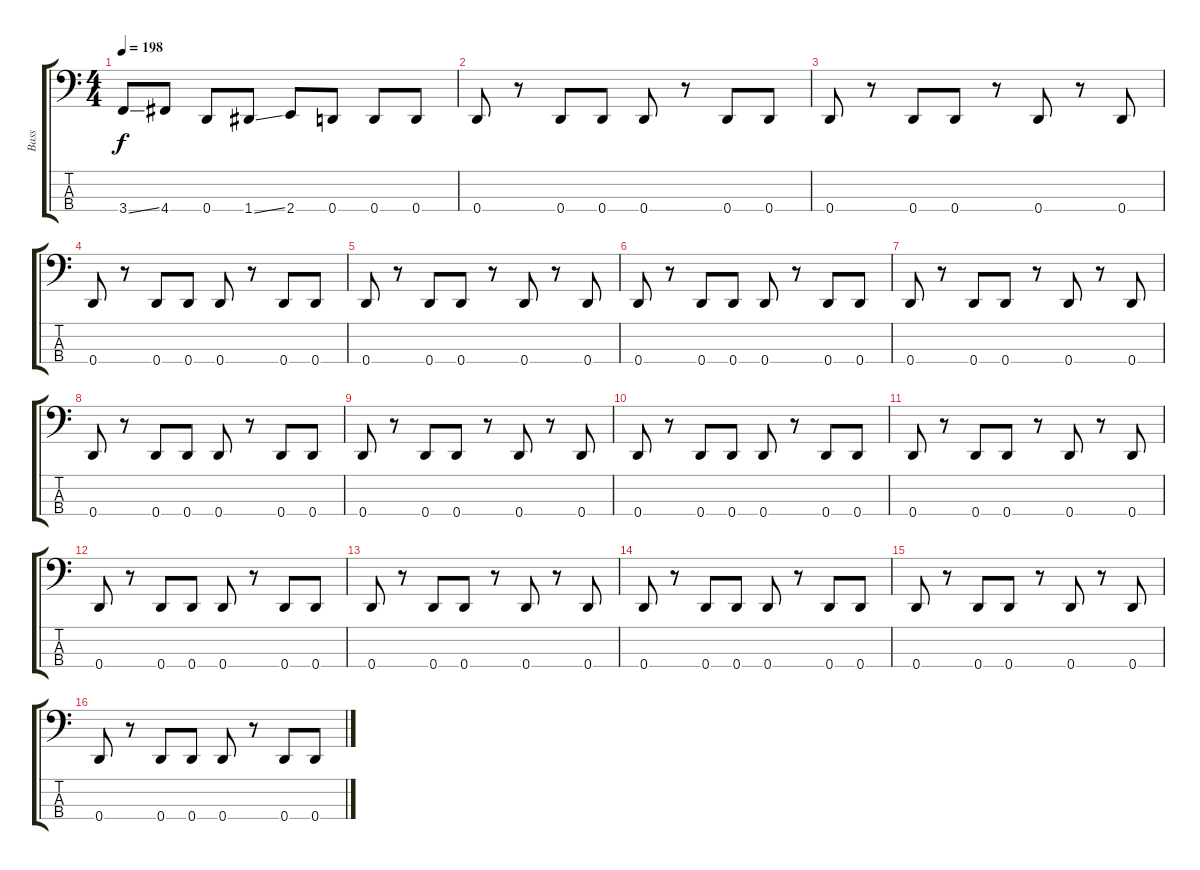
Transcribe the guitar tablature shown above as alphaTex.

\track ("Bass" "Bass") {instrument electricbasspick}
\staff {score tabs}
\tuning (G2 D2 A1 D1) {hide}
\ts (4 4)
\tempo 198
\clef f4
\ks c
3.4{ss}.8{dy f} 4.4.8 0.4.8 1.4{ss}.8 2.4.8 0.4.8 0.4.8 0.4.8 |
0.4.8 r.8 0.4.8 0.4.8 0.4.8 r.8 0.4.8 0.4.8 |
0.4.8 r.8 0.4.8 0.4.8 r.8 0.4.8 r.8 0.4.8 |
0.4.8 r.8 0.4.8 0.4.8 0.4.8 r.8 0.4.8 0.4.8 |
0.4.8 r.8 0.4.8 0.4.8 r.8 0.4.8 r.8 0.4.8 |
0.4.8 r.8 0.4.8 0.4.8 0.4.8 r.8 0.4.8 0.4.8 |
0.4.8 r.8 0.4.8 0.4.8 r.8 0.4.8 r.8 0.4.8 |
0.4.8 r.8 0.4.8 0.4.8 0.4.8 r.8 0.4.8 0.4.8 |
0.4.8 r.8 0.4.8 0.4.8 r.8 0.4.8 r.8 0.4.8 |
0.4.8 r.8 0.4.8 0.4.8 0.4.8 r.8 0.4.8 0.4.8 |
0.4.8 r.8 0.4.8 0.4.8 r.8 0.4.8 r.8 0.4.8 |
0.4.8 r.8 0.4.8 0.4.8 0.4.8 r.8 0.4.8 0.4.8 |
0.4.8 r.8 0.4.8 0.4.8 r.8 0.4.8 r.8 0.4.8 |
0.4.8 r.8 0.4.8 0.4.8 0.4.8 r.8 0.4.8 0.4.8 |
0.4.8 r.8 0.4.8 0.4.8 r.8 0.4.8 r.8 0.4.8 |
0.4.8 r.8 0.4.8 0.4.8 0.4.8 r.8 0.4.8 0.4.8
